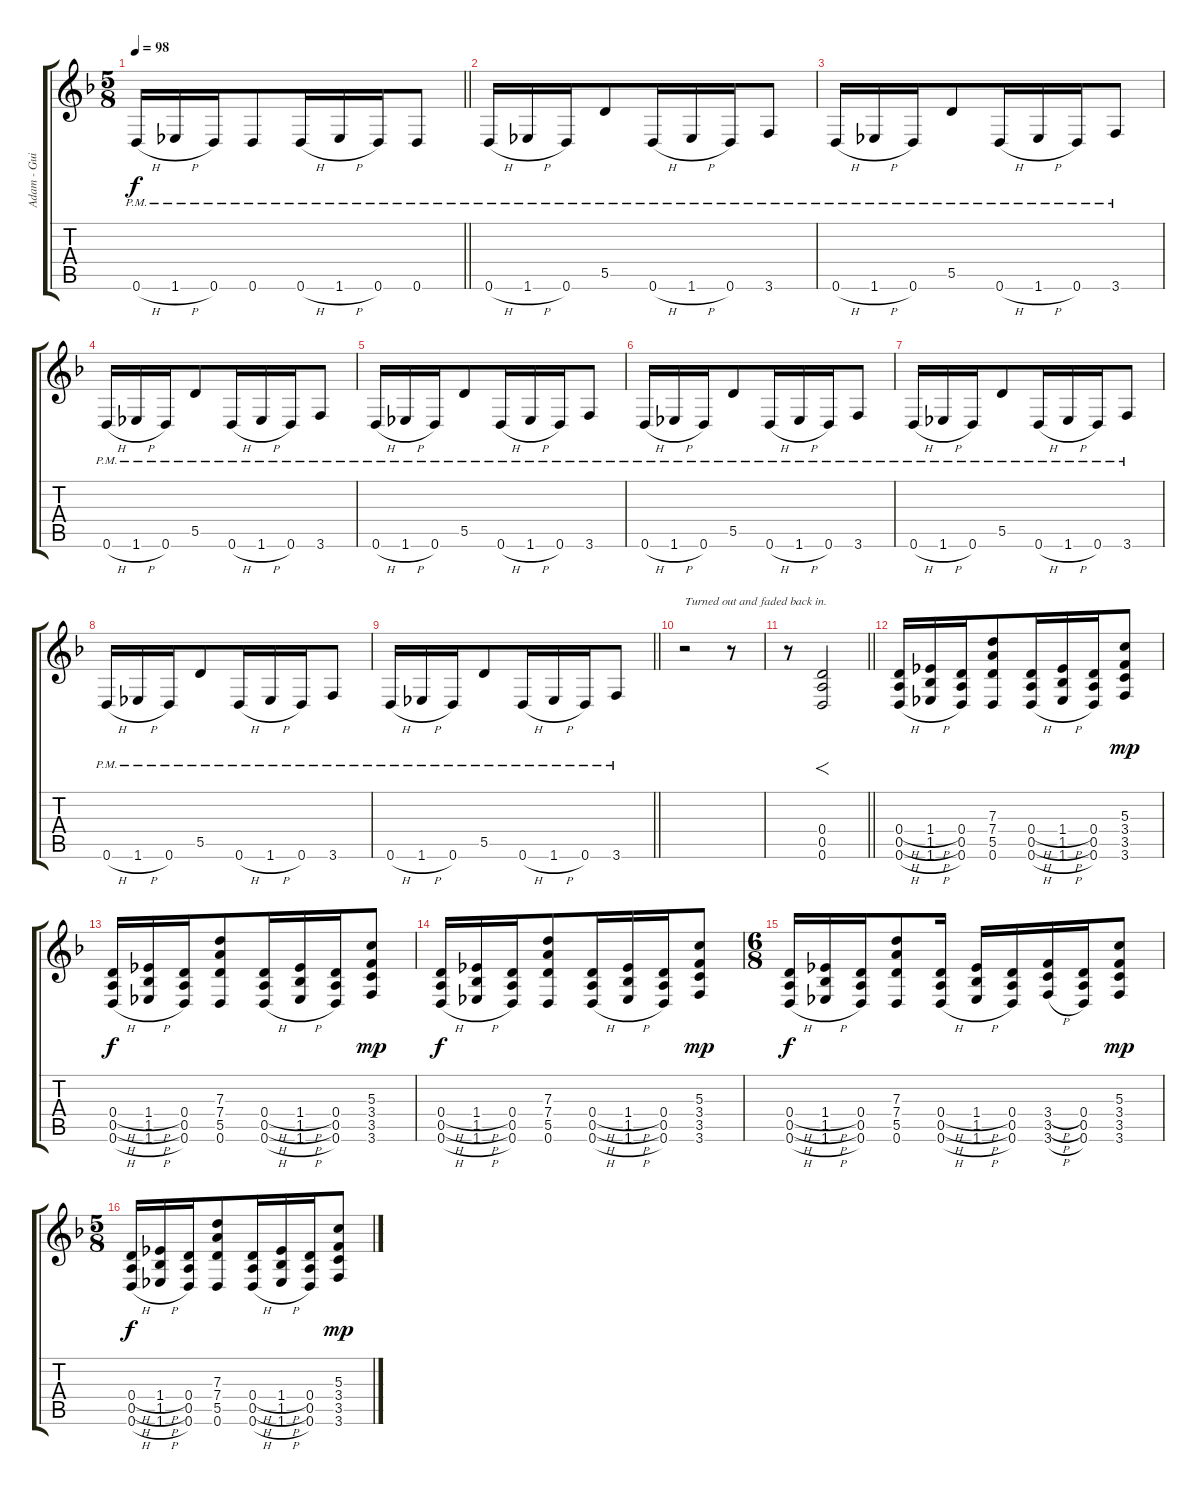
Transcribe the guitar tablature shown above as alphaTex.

\track ("Adam - Guitar" "Adam - Gui") {instrument overdrivenguitar}
\staff {score tabs}
\tuning (E4 B3 G3 D3 A2 D2) {hide}
\ts (5 8)
\tempo 98
\clef g2
\barLineRight lightlight
\ks dminor
0.6{h pm}.16{dy f} 1.6{h pm}.16{beam merge} 0.6{pm}.16 0.6{pm}.8 0.6{h pm}.16{beam merge} 1.6{h pm}.16 0.6{pm}.16{beam merge} 0.6{pm}.8 |
0.6{h pm}.16 1.6{h pm}.16{beam merge} 0.6{pm}.16 5.5{pm}.8 0.6{h pm}.16{beam merge} 1.6{h pm}.16 0.6{pm}.16{beam merge} 3.6{pm}.8 |
0.6{h pm}.16 1.6{h pm}.16{beam merge} 0.6{pm}.16 5.5{pm}.8 0.6{h pm}.16{beam merge} 1.6{h pm}.16 0.6{pm}.16{beam merge} 3.6{pm}.8 |
0.6{h pm}.16 1.6{h pm}.16{beam merge} 0.6{pm}.16 5.5{pm}.8 0.6{h pm}.16{beam merge} 1.6{h pm}.16 0.6{pm}.16{beam merge} 3.6{pm}.8 |
0.6{h pm}.16 1.6{h pm}.16{beam merge} 0.6{pm}.16 5.5{pm}.8 0.6{h pm}.16{beam merge} 1.6{h pm}.16 0.6{pm}.16{beam merge} 3.6{pm}.8 |
0.6{h pm}.16 1.6{h pm}.16{beam merge} 0.6{pm}.16 5.5{pm}.8 0.6{h pm}.16{beam merge} 1.6{h pm}.16 0.6{pm}.16{beam merge} 3.6{pm}.8 |
0.6{h pm}.16 1.6{h pm}.16{beam merge} 0.6{pm}.16 5.5{pm}.8 0.6{h pm}.16{beam merge} 1.6{h pm}.16 0.6{pm}.16{beam merge} 3.6{pm}.8 |
0.6{h pm}.16 1.6{h pm}.16{beam merge} 0.6{pm}.16 5.5{pm}.8 0.6{h pm}.16{beam merge} 1.6{h pm}.16 0.6{pm}.16{beam merge} 3.6{pm}.8 |
\barLineRight lightlight
0.6{h pm}.16 1.6{h pm}.16{beam merge} 0.6{pm}.16 5.5{pm}.8 0.6{h pm}.16{beam merge} 1.6{h pm}.16 0.6{pm}.16{beam merge} 3.6{pm}.8 |
r.2{txt "Turned out and faded back in."} r.8 |
\barLineRight lightlight
r.8 (0.4 0.5 0.6).2{f} |
(0.4{h} 0.5{h} 0.6{h}).16 (1.4{h} 1.5{h} 1.6{h}).16{beam merge} (0.4 0.5 0.6).16 (7.3 7.4 5.5 0.6).8 (0.4{h} 0.5{h} 0.6{h}).16{beam merge} (1.4{h} 1.5{h} 1.6{h}).16 (0.4 0.5 0.6).16{beam merge} (5.3 3.4 3.5 3.6).8{dy mp} |
(0.4{h} 0.5{h} 0.6{h}).16{dy f} (1.4{h} 1.5{h} 1.6{h}).16{beam merge} (0.4 0.5 0.6).16 (7.3 7.4 5.5 0.6).8 (0.4{h} 0.5{h} 0.6{h}).16{beam merge} (1.4{h} 1.5{h} 1.6{h}).16 (0.4 0.5 0.6).16{beam merge} (5.3 3.4 3.5 3.6).8{dy mp} |
(0.4{h} 0.5{h} 0.6{h}).16{dy f} (1.4{h} 1.5{h} 1.6{h}).16{beam merge} (0.4 0.5 0.6).16 (7.3 7.4 5.5 0.6).8 (0.4{h} 0.5{h} 0.6{h}).16{beam merge} (1.4{h} 1.5{h} 1.6{h}).16 (0.4 0.5 0.6).16{beam merge} (5.3 3.4 3.5 3.6).8{dy mp} |
\ts (6 8)
(0.4{h} 0.5{h} 0.6{h}).16{dy f} (1.4{h} 1.5{h} 1.6{h}).16 (0.4 0.5 0.6).16 (7.3 7.4 5.5 0.6).8{beam merge} (0.4{h} 0.5{h} 0.6{h}).16{beam split} (1.4{h} 1.5{h} 1.6{h}).16 (0.4 0.5 0.6).16 (3.4{h} 3.5{h} 3.6{h}).16 (0.4 0.5 0.6).16 (5.3 3.4 3.5 3.6).8{dy mp} |
\ts (5 8)
(0.4{h} 0.5{h} 0.6{h}).16{dy f} (1.4{h} 1.5{h} 1.6{h}).16{beam merge} (0.4 0.5 0.6).16 (7.3 7.4 5.5 0.6).8 (0.4{h} 0.5{h} 0.6{h}).16{beam merge} (1.4{h} 1.5{h} 1.6{h}).16 (0.4 0.5 0.6).16{beam merge} (5.3 3.4 3.5 3.6).8{dy mp}
